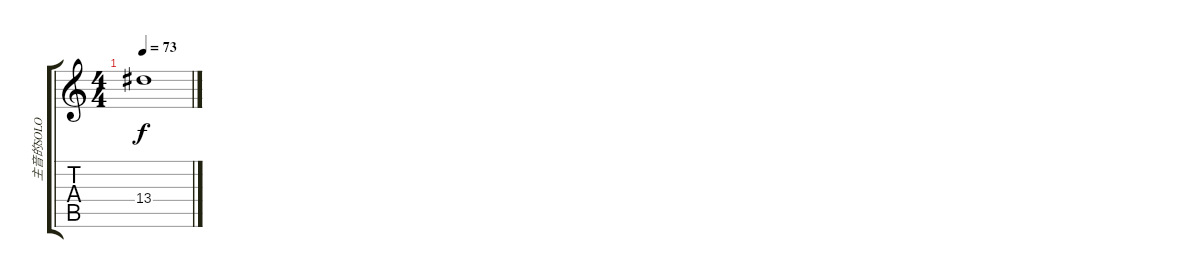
\track ("主音的SOLO" "主音的SOLO") {instrument banjo}
\staff {score tabs}
\tuning (E4 B3 G3 D3 A2 E2) {hide}
\displaytranspose 12
\ts (4 4)
\tempo 73
\clef g2
\ks c
13.4{t}.1{dy f}
